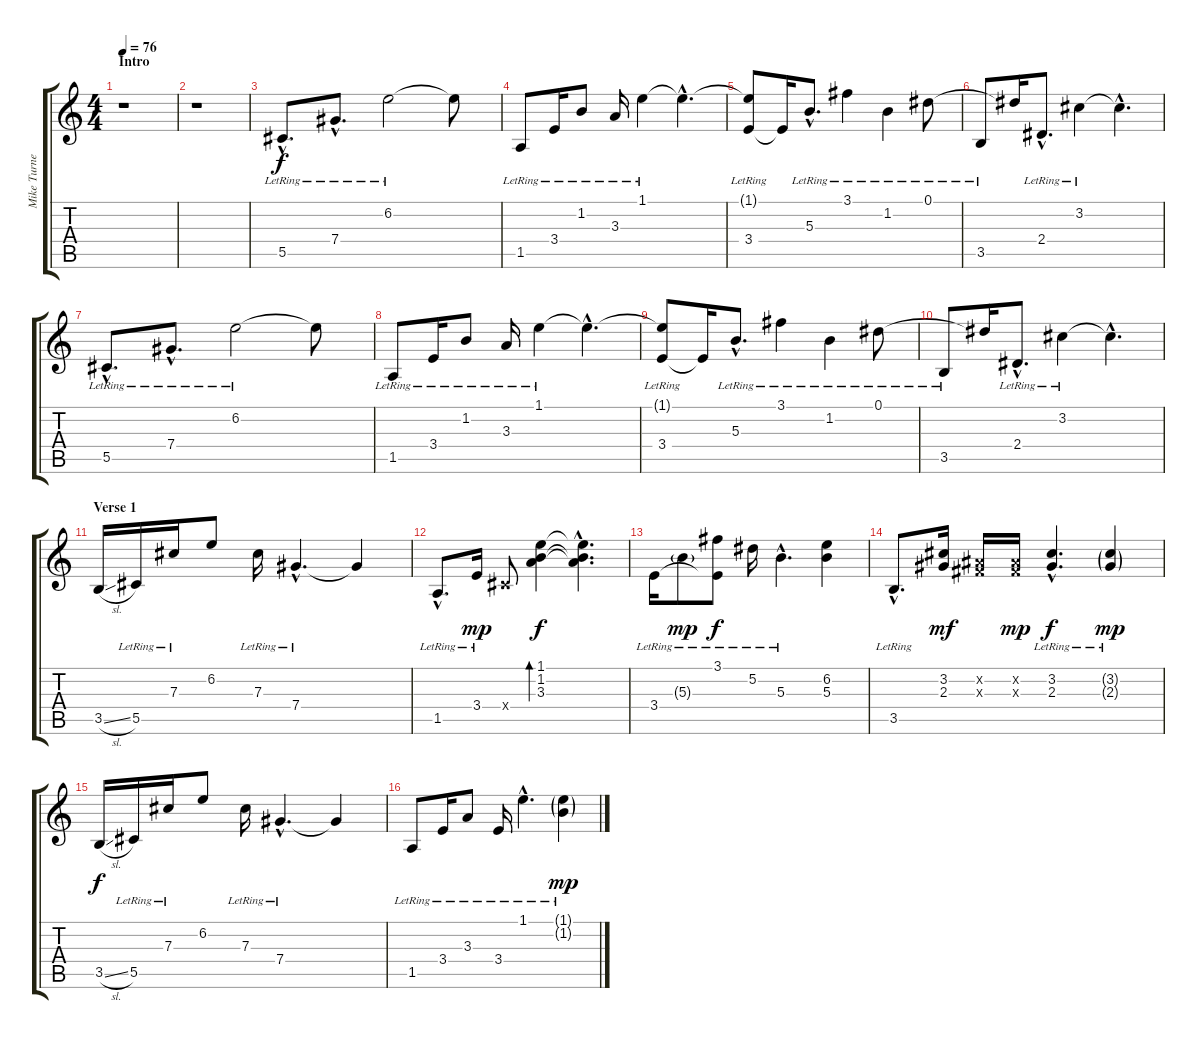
\track ("Mike Turner(Lead Jazz Guitar)" "Mike Turne") {instrument electricguitarjazz}
\staff {score tabs}
\tuning (Eb4 Bb3 Gb3 Db3 Ab2 Eb2) {hide}
\ts (4 4)
\section ("" "Intro")
\tempo 76
\clef g2
\ks c
r.1{dy f instrument electricguitarjazz} |
r.1 |
5.5{hac lr}.8{d} 7.4{hac lr}.8{d} 6.2{lr}.2 6.2{t}.8 |
1.5{lr}.8 3.4{lr}.16 1.2{lr}.8 3.3{lr}.16 1.1{lr}.4 1.1{hac t}.4{d} |
(1.1{t} 3.4{lr}).8 3.4{t}.16 5.3{hac lr}.8{d} 3.1{lr}.4 1.2{lr}.4 0.1{lr}.8 |
3.5{lr}.8 0.1{t}.16 2.4{hac lr}.8{d} 3.2{lr}.4 3.2{hac t}.4{d} |
5.5{hac lr}.8{d} 7.4{hac lr}.8{d} 6.2{lr}.2 6.2{t}.8 |
1.5{lr}.8 3.4{lr}.16 1.2{lr}.8 3.3{lr}.16 1.1{lr}.4 1.1{hac t}.4{d} |
(1.1{t} 3.4{lr}).8 3.4{t}.16 5.3{hac lr}.8{d} 3.1{lr}.4 1.2{lr}.4 0.1{lr}.8 |
3.5{lr}.8 0.1{t}.16 2.4{hac lr}.8{d} 3.2{lr}.4 3.2{hac t}.4{d} |
\section ("" "Verse 1")
3.5{sl}.16 5.5{lr}.16 7.3{lr}.16 6.2.8 7.3{lr}.16 7.4{hac lr}.4{d} 7.4{t}.4 |
1.5{hac lr}.8{d} 3.4{lr}.16{dy mp} 0.4{x}.8 (1.1 1.2 3.3).4{bd 60 dy f} (1.1{hac t} 1.2{hac t} 3.3{hac t}).4{d} |
3.4{lr}.16 5.3{g lr}.8{dy mp} (3.1{lr} 3.4{t}).8{dy f} 5.2{lr}.16 5.3{hac lr}.4{d} (6.2 5.3).4 |
3.5{hac lr}.8{d} (3.2 2.3).16{dy mf} (0.2{x} 0.3{x}).16 (0.2{x} 0.3{x}).16{dy mp} (3.2{hac lr} 2.3{hac lr}).4{d dy f} (3.2{g lr} 2.3{g lr}).4{dy mp} |
3.5{sl}.16{dy f} 5.5{lr}.16 7.3{lr}.16 6.2.8 7.3{lr}.16 7.4{hac lr}.4{d} 7.4{t}.4 |
1.5{lr}.8 3.4{lr}.16 3.3{lr}.8 3.4{lr}.16 1.1{hac lr}.4{d} (1.1{g lr} 1.2{g lr}).4{dy mp}
